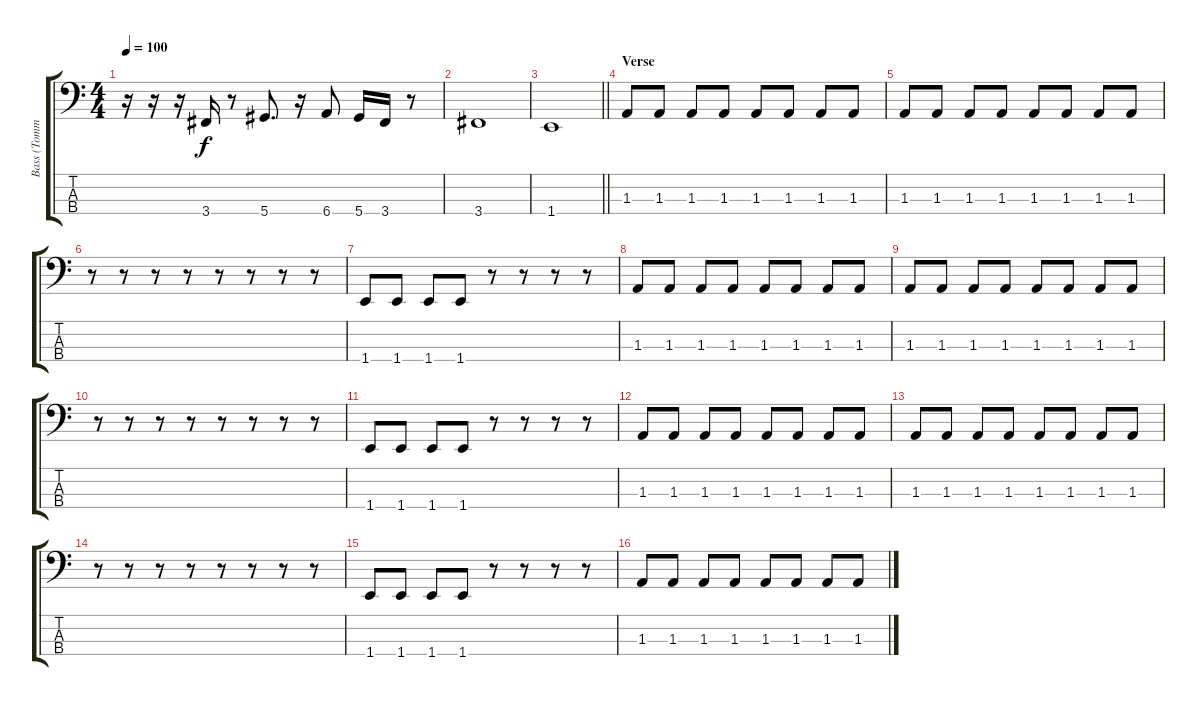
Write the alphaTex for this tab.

\track ("Bass (Tommy Stintson)" "Bass (Tomm") {instrument electricbassfinger}
\staff {score tabs}
\tuning (Gb2 Db2 Ab1 Eb1) {hide}
\ts (4 4)
\tempo 100
\clef f4
\ks c
r.16{dy f} r.16 r.16 3.4.16 r.8 5.4.8{d} r.16 6.4.8 5.4.16 3.4.16 r.8 |
3.4.1 |
\barLineRight lightlight
1.4.1 |
\section ("" "Verse")
1.3.8 1.3.8 1.3.8 1.3.8 1.3.8 1.3.8 1.3.8 1.3.8 |
1.3.8 1.3.8 1.3.8 1.3.8 1.3.8 1.3.8 1.3.8 1.3.8 |
r.8 r.8 r.8 r.8 r.8 r.8 r.8 r.8 |
1.4.8 1.4.8 1.4.8 1.4.8 r.8 r.8 r.8 r.8 |
1.3.8 1.3.8 1.3.8 1.3.8 1.3.8 1.3.8 1.3.8 1.3.8 |
1.3.8 1.3.8 1.3.8 1.3.8 1.3.8 1.3.8 1.3.8 1.3.8 |
r.8 r.8 r.8 r.8 r.8 r.8 r.8 r.8 |
1.4.8 1.4.8 1.4.8 1.4.8 r.8 r.8 r.8 r.8 |
1.3.8 1.3.8 1.3.8 1.3.8 1.3.8 1.3.8 1.3.8 1.3.8 |
1.3.8 1.3.8 1.3.8 1.3.8 1.3.8 1.3.8 1.3.8 1.3.8 |
r.8 r.8 r.8 r.8 r.8 r.8 r.8 r.8 |
1.4.8 1.4.8 1.4.8 1.4.8 r.8 r.8 r.8 r.8 |
1.3.8 1.3.8 1.3.8 1.3.8 1.3.8 1.3.8 1.3.8 1.3.8
